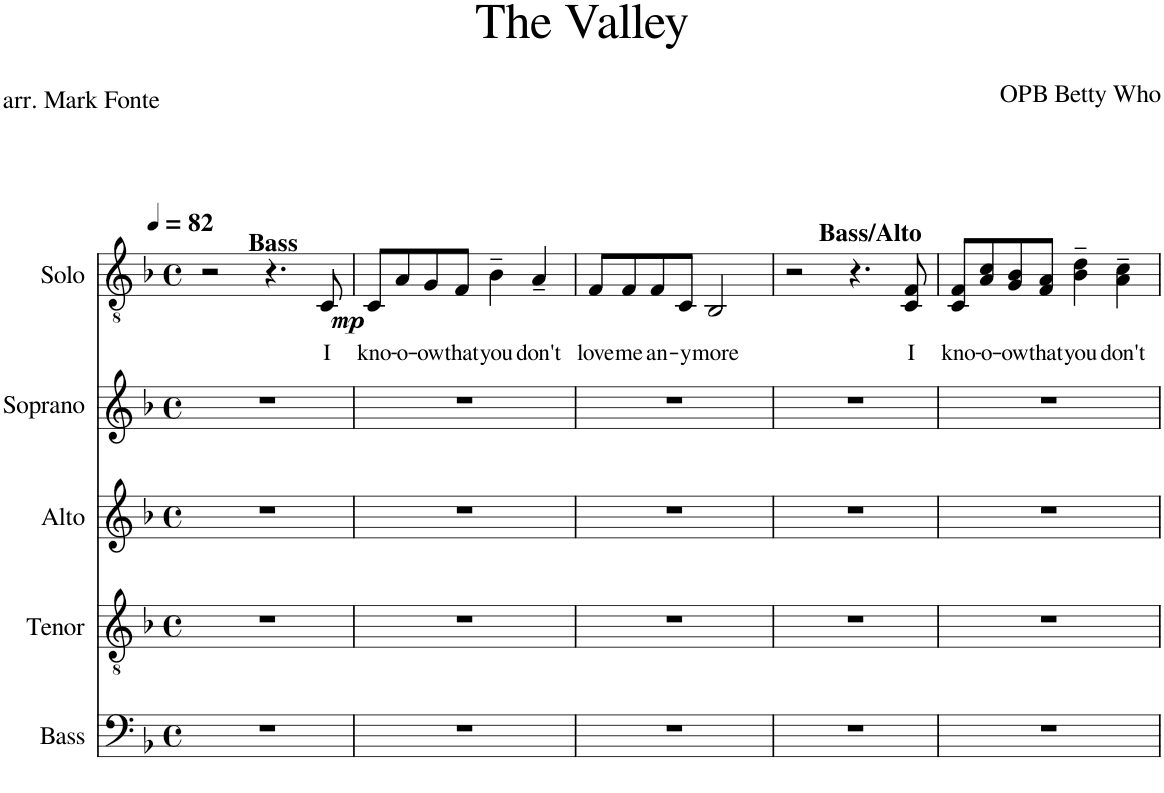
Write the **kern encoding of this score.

**kern	**kern	**kern	**kern	**kern	**text	**dynam
*part5	*part4	*part3	*part2	*part1	*part1	*part1
*staff5	*staff4	*staff3	*staff2	*staff1	*staff1	*staff1
*I"Bass	*I"Tenor	*I"Alto	*I"Soprano	*I"Solo	*	*
*I'B.	*I'T.	*I'A.	*I'S.	*	*	*
*clefF4	*clefGv2	*clefG2	*clefG2	*clefGv2	*	*
*k[b-]	*k[b-]	*k[b-]	*k[b-]	*k[b-]	*	*
*M4/4	*M4/4	*M4/4	*M4/4	*M4/4	*	*
*met(c)	*met(c)	*met(c)	*met(c)	*met(c)	*	*
=1	=1	=1	=1	=1	=1	=1
1r	1r	1r	1r	2r	.	.
.	.	.	.	4.r	.	.
*	*	*	*	*MM82	*	*
!	!	!	!	!LO:TX:a:B:t=Bass	!	!
!	!	!	!	!	!LO:LY:b	!LO:DY:b
.	.	.	.	8C/	I	mp
=2	=2	=2	=2	=2	=2	=2
!	!	!	!	!	!LO:LY:b	!
1r	1r	1r	1r	8C/L	kno-	.
!	!	!	!	!	!LO:LY:b	!
.	.	.	.	8A/	-o-	.
!	!	!	!	!	!LO:LY:b	!
.	.	.	.	8G/	-ow	.
!	!	!	!	!	!LO:LY:b	!
.	.	.	.	8F/J	that	.
!	!	!	!	!	!LO:LY:b	!
.	.	.	.	4B-~\	you	.
!	!	!	!	!	!LO:LY:b	!
.	.	.	.	4A~/	don't	.
=3	=3	=3	=3	=3	=3	=3
!	!	!	!	!	!LO:LY:b	!
1r	1r	1r	1r	8F/L	love	.
!	!	!	!	!	!LO:LY:b	!
.	.	.	.	8F/	me	.
!	!	!	!	!	!LO:LY:b	!
.	.	.	.	8F/	an-	.
!	!	!	!	!	!LO:LY:b	!
.	.	.	.	8C/J	-y	.
!	!	!	!	!	!LO:LY:b	!
.	.	.	.	2BB-/	more	.
=4	=4	=4	=4	=4	=4	=4
1r	1r	1r	1r	2r	.	.
.	.	.	.	4.r	.	.
!	!	!	!	!LO:TX:a:B:t=Bass/Alto	!	!
!	!	!	!	!	!LO:LY:b	!
.	.	.	.	8C/ 8F/	I	.
=5	=5	=5	=5	=5	=5	=5
!	!	!	!	!	!LO:LY:b	!
1r	1r	1r	1r	8C/ 8F/L	kno-	.
!	!	!	!	!	!LO:LY:b	!
.	.	.	.	8A/ 8c/	-o-	.
!	!	!	!	!	!LO:LY:b	!
.	.	.	.	8G/ 8B-/	-ow	.
!	!	!	!	!	!LO:LY:b	!
.	.	.	.	8F/ 8A/J	that	.
!	!	!	!	!	!LO:LY:b	!
.	.	.	.	4B-\~ 4d\~	you	.
!	!	!	!	!	!LO:LY:b	!
.	.	.	.	4A\~ 4c\~	don't	.
=	=	=	=	=	=	=
*-	*-	*-	*-	*-	*-	*-
